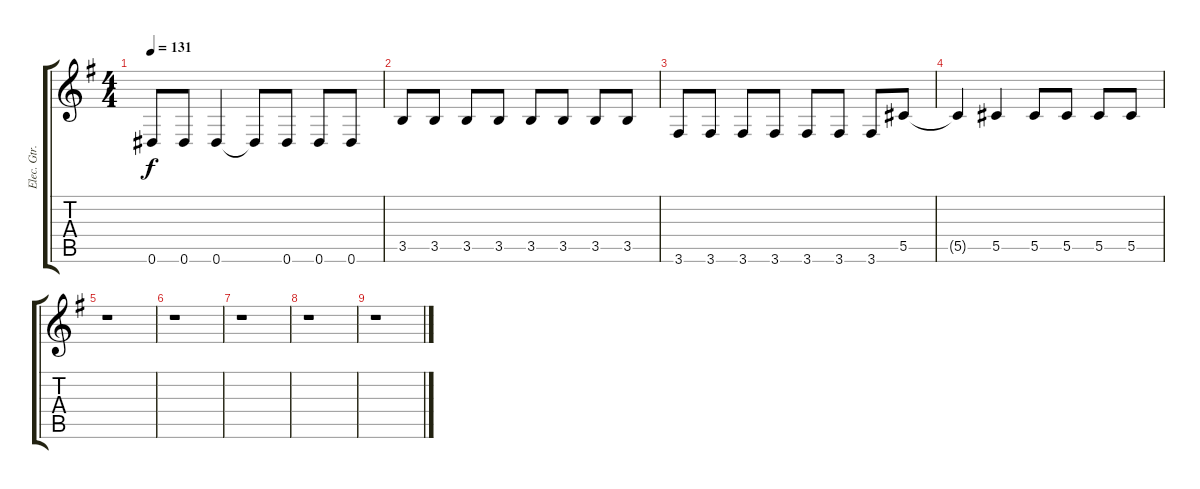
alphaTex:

\track ("Elec. Gtr. 4" "Elec. Gtr.") {instrument electricguitarclean}
\staff {score tabs}
\tuning (Eb4 Bb3 Gb3 Db3 Ab2 Eb2) {hide}
\ts (4 4)
\tempo 131
\clef g2
\ks g
0.6.8{dy f} 0.6.8 0.6.4 0.6{t}.8 0.6.8 0.6.8 0.6.8 |
3.5.8 3.5.8 3.5.8 3.5.8 3.5.8 3.5.8 3.5.8 3.5.8 |
3.6.8 3.6.8 3.6.8 3.6.8 3.6.8 3.6.8 3.6.8 5.5.8 |
5.5{t}.4 5.5.4 5.5.8 5.5.8 5.5.8 5.5.8 |
r.1 |
r.1 |
r.1 |
r.1 |
r.1
